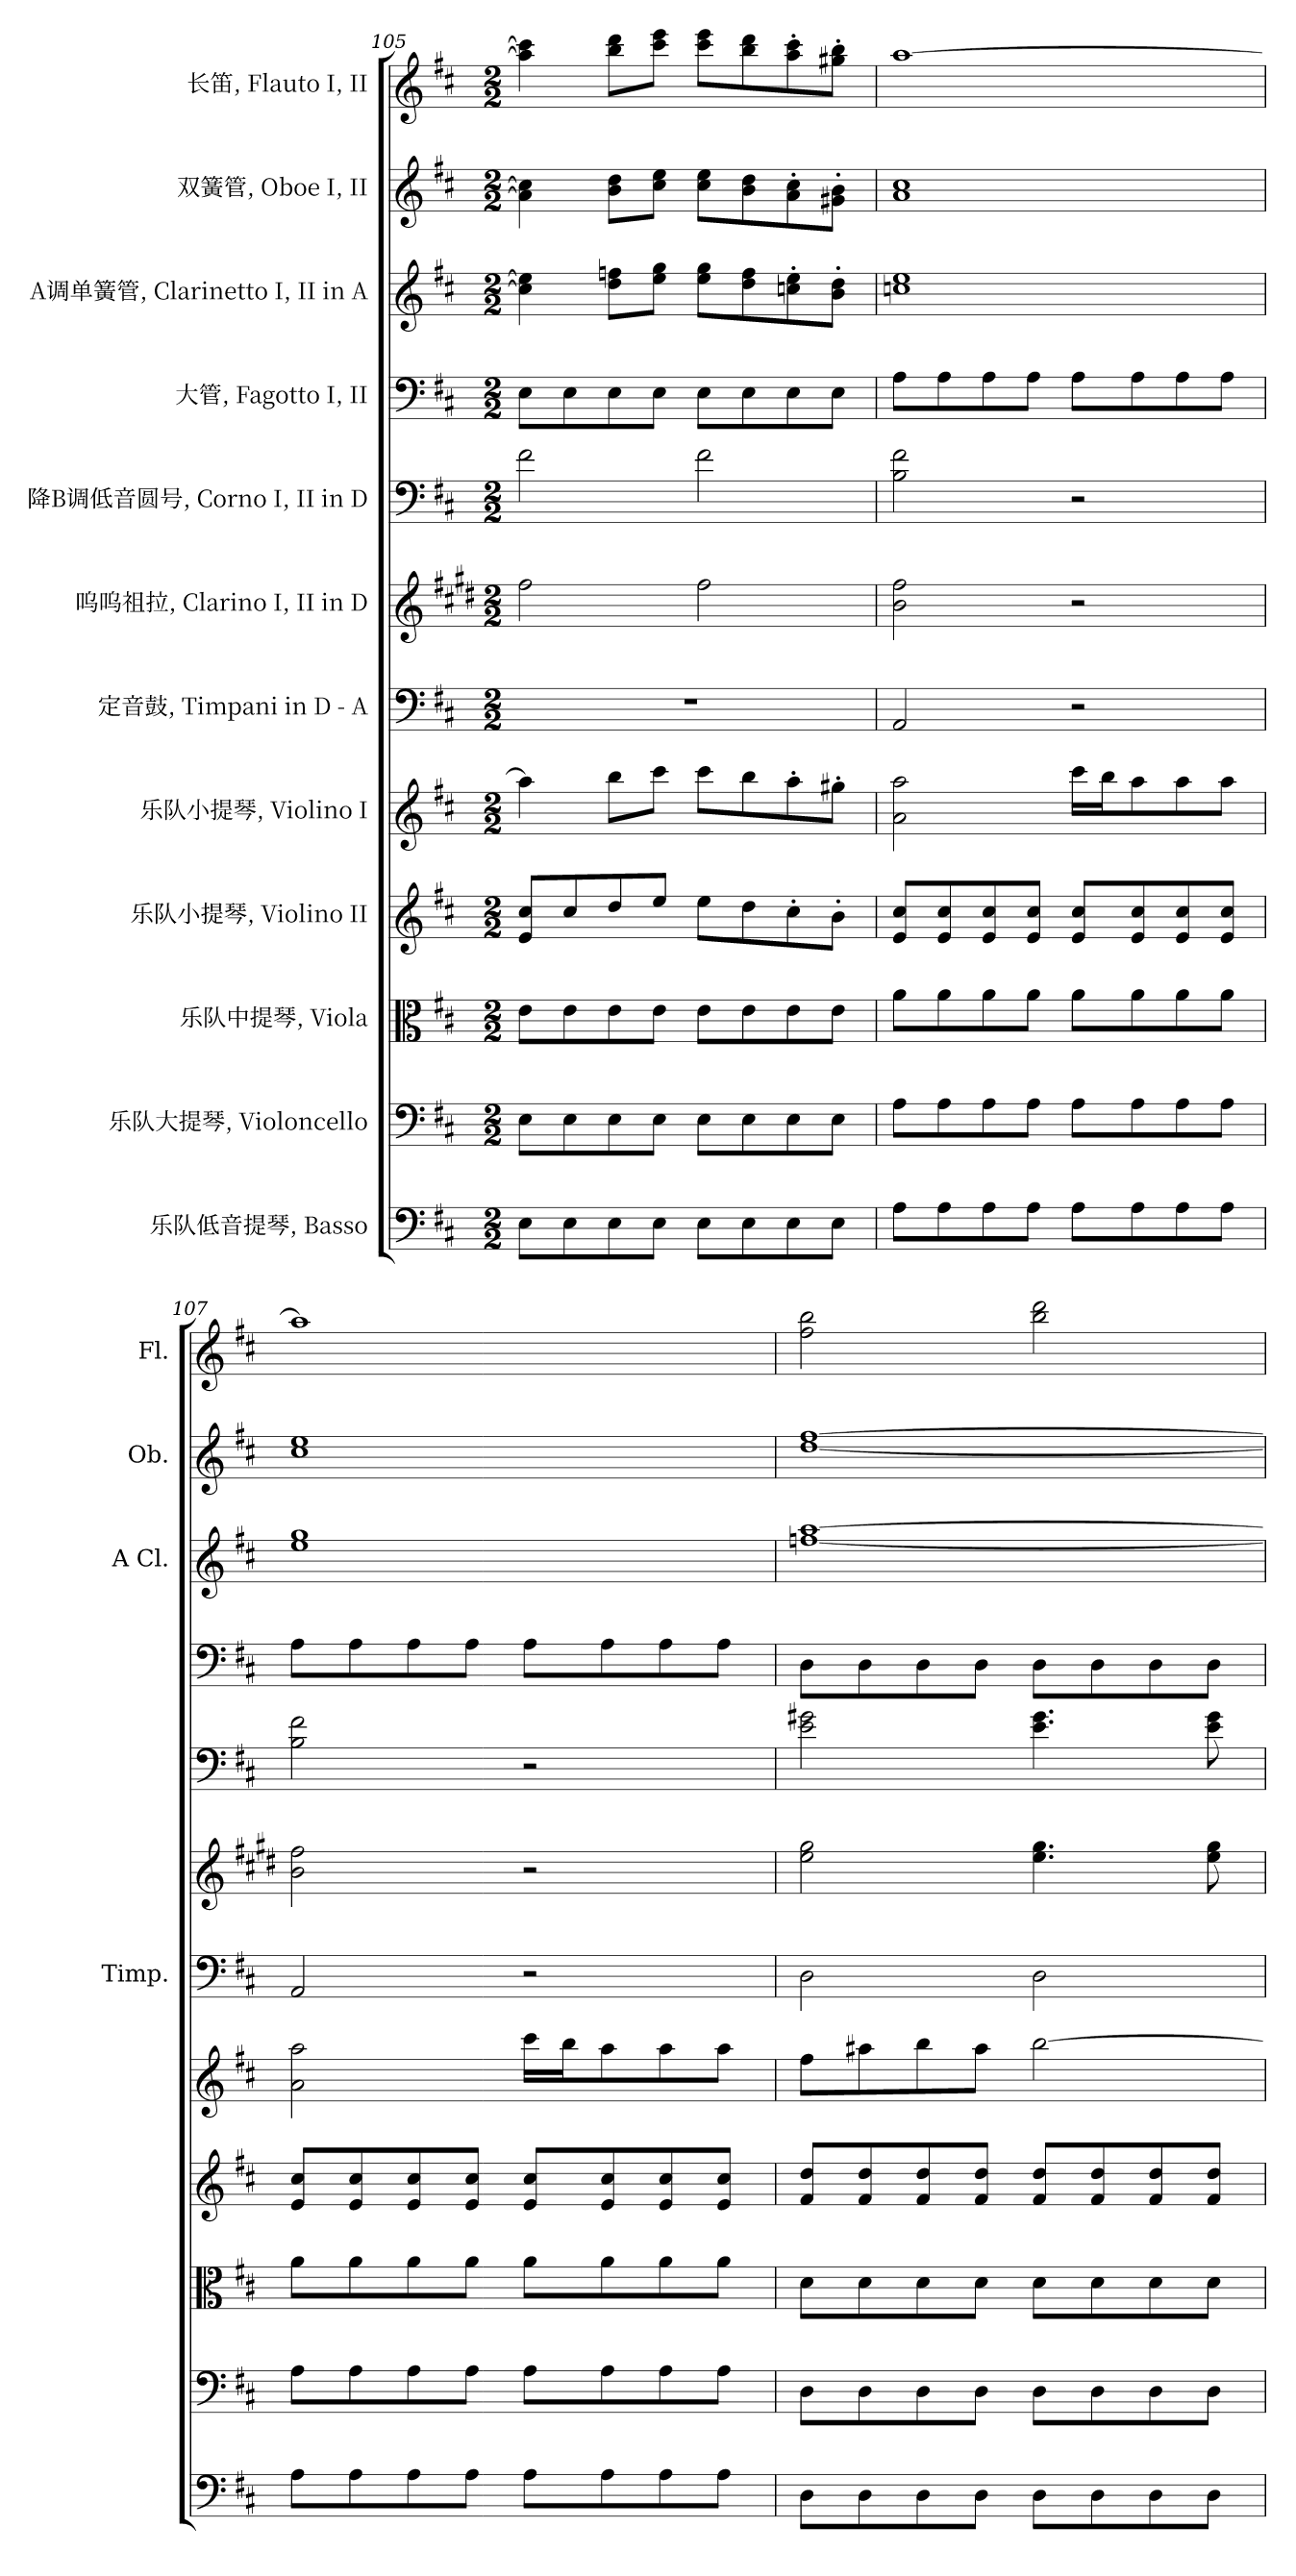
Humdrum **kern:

**kern	**kern	**kern	**kern	**kern	**kern	**kern	**kern	**kern	**kern	**kern	**kern
*part12	*part11	*part10	*part9	*part8	*part7	*part6	*part5	*part4	*part3	*part2	*part1
*staff12	*staff11	*staff10	*staff9	*staff8	*staff7	*staff6	*staff5	*staff4	*staff3	*staff2	*staff1
*I"乐队低音提琴, Basso	*I"乐队大提琴, Violoncello	*I"乐队中提琴, Viola	*I"乐队小提琴, Violino II	*I"乐队小提琴, Violino I	*I"定音鼓, Timpani in D - A	*I"呜呜祖拉, Clarino I, II in D	*I"降B调低音圆号, Corno I, II in D	*I"大管, Fagotto I, II	*I"A调单簧管, Clarinetto I, II in A	*I"双簧管, Oboe I, II	*I"长笛, Flauto I, II
*	*	*	*	*	*I'Timp.	*	*	*	*I'A Cl.	*I'Ob.	*I'Fl.
*clefF4	*clefF4	*clefC3	*clefG2	*clefG2	*clefF4	*clefG2	*clefF4	*clefF4	*clefG2	*clefG2	*clefG2
*ITrd7c12	*	*	*	*	*	*ITrd1c2	*ITrd1c2	*	*ITrd2c3	*	*
*k[f#c#]	*k[f#c#]	*k[f#c#]	*k[f#c#]	*k[f#c#]	*k[f#c#]	*k[f#c#]	*k[]	*k[f#c#]	*k[f#c#g#d#a#]	*k[f#c#]	*k[f#c#]
*M2/2	*M2/2	*M2/2	*M2/2	*M2/2	*M2/2	*M2/2	*M2/2	*M2/2	*M2/2	*M2/2	*M2/2
=105	=105	=105	=105	=105	=105	=105	=105	=105	=105	=105	=105
8EE\L	8E\L	8e\L	8e/ 8cc#/L	4aa\]	1r	2ee\	2e\	8E\L	4a\] 4cc#\]	4a\] 4cc#\]	4aa\] 4ccc#\]
8EE\	8E\	8e\	8cc#/	.	.	.	.	8E\	.	.	.
8EE\	8E\	8e\	8dd/	8bb\L	.	.	.	8E\	8b\ 8ddn\L	8b\ 8dd\L	8bb\ 8ddd\L
8EE\J	8E\J	8e\J	8ee/J	8ccc#\J	.	.	.	8E\J	8cc#\ 8ee\J	8cc#\ 8ee\J	8ccc#\ 8eee\J
8EE\L	8E\L	8e\L	8ee\L	8ccc#\L	.	2ee\	2e\	8E\L	8cc#\ 8ee\L	8cc#\ 8ee\L	8ccc#\ 8eee\L
8EE\	8E\	8e\	8dd\	8bb\	.	.	.	8E\	8b\ 8dd\	8b\ 8dd\	8bb\ 8ddd\
8EE\	8E\	8e\	8cc#'\	8aa'\	.	.	.	8E\	8an\' 8cc#\'	8a\' 8cc#\'	8aa\' 8ccc#\'
8EE\J	8E\J	8e\J	8b'\J	8gg#X'\J	.	.	.	8E\J	8g#\' 8b\'J	8g#X\' 8b\'J	8gg#X\' 8bb\'J
!!LO:PB:g=z
=106	=106	=106	=106	=106	=106	=106	=106	=106	=106	=106	=106
8AA\L	8A\L	8a\L	8e/ 8cc#/L	2a\ 2aa\	2AA/	2a\ 2ee\	2A\ 2e\	8A\L	1an 1cc#	1a 1cc#	[1aa
8AA\	8A\	8a\	8e/ 8cc#/	.	.	.	.	8A\	.	.	.
8AA\	8A\	8a\	8e/ 8cc#/	.	.	.	.	8A\	.	.	.
8AA\J	8A\J	8a\J	8e/ 8cc#/J	.	.	.	.	8A\J	.	.	.
8AA\L	8A\L	8a\L	8e/ 8cc#/L	16ccc#\LL	2r	2r	2r	8A\L	.	.	.
.	.	.	.	16bb\J	.	.	.	.	.	.	.
8AA\	8A\	8a\	8e/ 8cc#/	8aa\	.	.	.	8A\	.	.	.
8AA\	8A\	8a\	8e/ 8cc#/	8aa\	.	.	.	8A\	.	.	.
8AA\J	8A\J	8a\J	8e/ 8cc#/J	8aa\J	.	.	.	8A\J	.	.	.
=107	=107	=107	=107	=107	=107	=107	=107	=107	=107	=107	=107
8AA\L	8A\L	8a\L	8e/ 8cc#/L	2a\ 2aa\	2AA/	2a\ 2ee\	2A\ 2e\	8A\L	1cc# 1ee	1cc# 1ee	1aa]
8AA\	8A\	8a\	8e/ 8cc#/	.	.	.	.	8A\	.	.	.
8AA\	8A\	8a\	8e/ 8cc#/	.	.	.	.	8A\	.	.	.
8AA\J	8A\J	8a\J	8e/ 8cc#/J	.	.	.	.	8A\J	.	.	.
8AA\L	8A\L	8a\L	8e/ 8cc#/L	16ccc#\LL	2r	2r	2r	8A\L	.	.	.
.	.	.	.	16bb\J	.	.	.	.	.	.	.
8AA\	8A\	8a\	8e/ 8cc#/	8aa\	.	.	.	8A\	.	.	.
8AA\	8A\	8a\	8e/ 8cc#/	8aa\	.	.	.	8A\	.	.	.
8AA\J	8A\J	8a\J	8e/ 8cc#/J	8aa\J	.	.	.	8A\J	.	.	.
=108	=108	=108	=108	=108	=108	=108	=108	=108	=108	=108	=108
8DD\L	8D\L	8d\L	8f#/ 8dd/L	8ff#\L	2D\	2dd\ 2ff#\	2d\ 2f#X\	8D\L	[1ddn [1ff#	[1dd [1ff#	2ff#\ 2bb\
8DD\	8D\	8d\	8f#/ 8dd/	8aa#X\	.	.	.	8D\	.	.	.
8DD\	8D\	8d\	8f#/ 8dd/	8bb\	.	.	.	8D\	.	.	.
8DD\J	8D\J	8d\J	8f#/ 8dd/J	8aa#\J	.	.	.	8D\J	.	.	.
8DD\L	8D\L	8d\L	8f#/ 8dd/L	[2bb\	2D\	4.dd\ 4.ff#\	4.d\ 4.f#\	8D\L	.	.	2bb\ 2ddd\
8DD\	8D\	8d\	8f#/ 8dd/	.	.	.	.	8D\	.	.	.
8DD\	8D\	8d\	8f#/ 8dd/	.	.	.	.	8D\	.	.	.
8DD\J	8D\J	8d\J	8f#/ 8dd/J	.	.	8dd\ 8ff#\	8d\ 8f#\	8D\J	.	.	.
=	=	=	=	=	=	=	=	=	=	=	=
*-	*-	*-	*-	*-	*-	*-	*-	*-	*-	*-	*-
